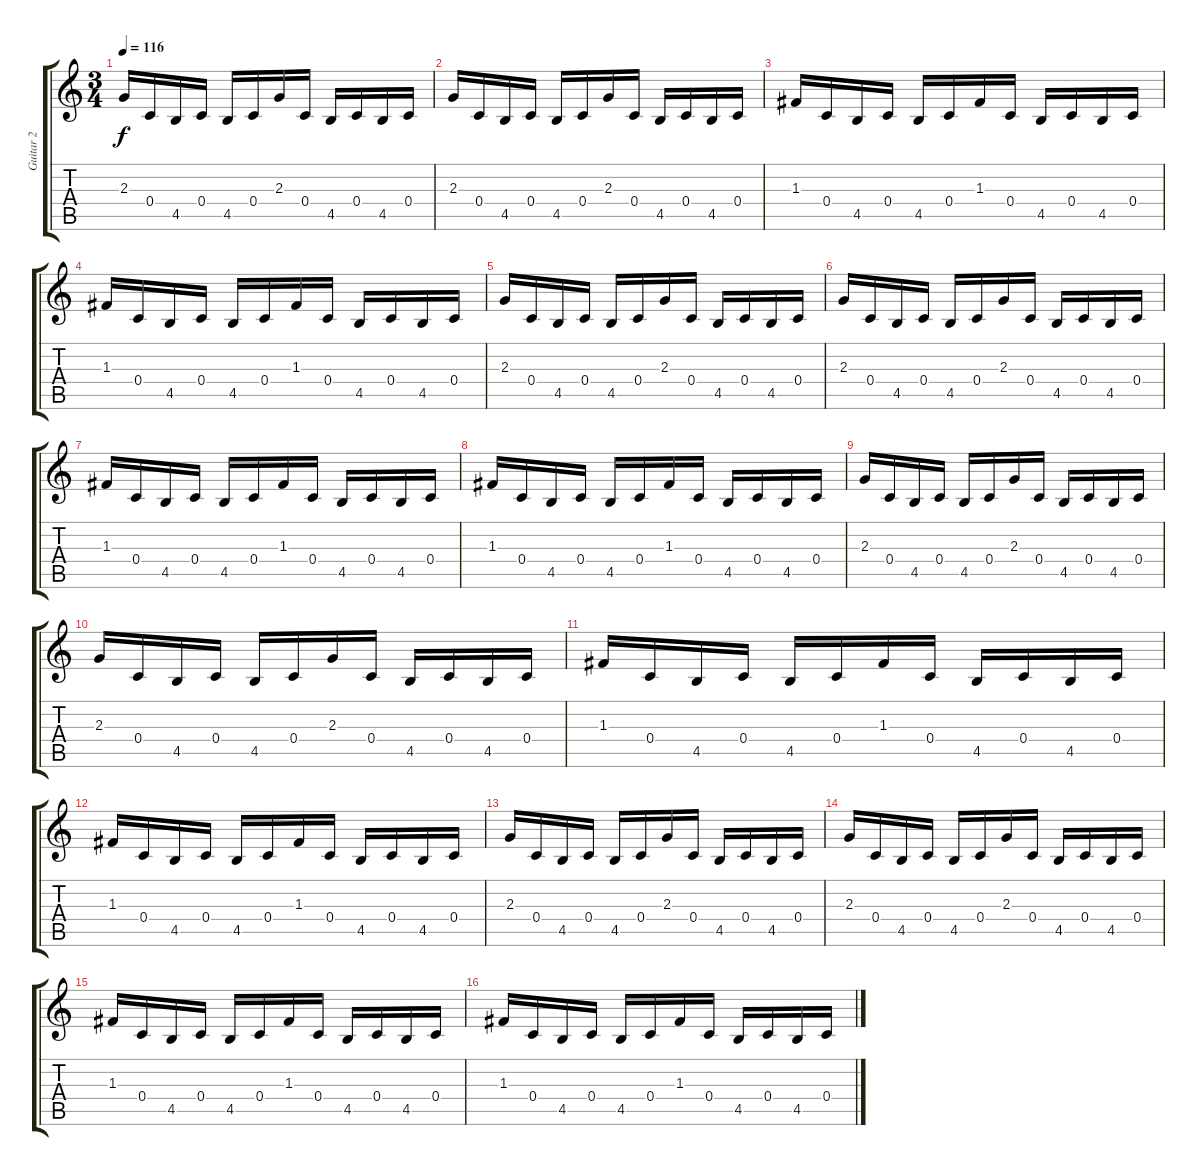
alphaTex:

\track ("Guitar 2" "Guitar 2") {instrument distortionguitar}
\staff {score tabs}
\tuning (D4 A3 F3 C3 G2 D2) {hide}
\ts (3 4)
\tempo 116
\clef g2
\ks c
2.3.16{dy f} 0.4.16 4.5.16 0.4.16 4.5.16 0.4.16 2.3.16 0.4.16 4.5.16 0.4.16 4.5.16 0.4.16 |
2.3.16 0.4.16 4.5.16 0.4.16 4.5.16 0.4.16 2.3.16 0.4.16 4.5.16 0.4.16 4.5.16 0.4.16 |
1.3.16 0.4.16 4.5.16 0.4.16 4.5.16 0.4.16 1.3.16 0.4.16 4.5.16 0.4.16 4.5.16 0.4.16 |
1.3.16 0.4.16 4.5.16 0.4.16 4.5.16 0.4.16 1.3.16 0.4.16 4.5.16 0.4.16 4.5.16 0.4.16 |
2.3.16 0.4.16 4.5.16 0.4.16 4.5.16 0.4.16 2.3.16 0.4.16 4.5.16 0.4.16 4.5.16 0.4.16 |
2.3.16 0.4.16 4.5.16 0.4.16 4.5.16 0.4.16 2.3.16 0.4.16 4.5.16 0.4.16 4.5.16 0.4.16 |
1.3.16 0.4.16 4.5.16 0.4.16 4.5.16 0.4.16 1.3.16 0.4.16 4.5.16 0.4.16 4.5.16 0.4.16 |
1.3.16 0.4.16 4.5.16 0.4.16 4.5.16 0.4.16 1.3.16 0.4.16 4.5.16 0.4.16 4.5.16 0.4.16 |
2.3.16 0.4.16 4.5.16 0.4.16 4.5.16 0.4.16 2.3.16 0.4.16 4.5.16 0.4.16 4.5.16 0.4.16 |
2.3.16 0.4.16 4.5.16 0.4.16 4.5.16 0.4.16 2.3.16 0.4.16 4.5.16 0.4.16 4.5.16 0.4.16 |
1.3.16 0.4.16 4.5.16 0.4.16 4.5.16 0.4.16 1.3.16 0.4.16 4.5.16 0.4.16 4.5.16 0.4.16 |
1.3.16 0.4.16 4.5.16 0.4.16 4.5.16 0.4.16 1.3.16 0.4.16 4.5.16 0.4.16 4.5.16 0.4.16 |
2.3.16 0.4.16 4.5.16 0.4.16 4.5.16 0.4.16 2.3.16 0.4.16 4.5.16 0.4.16 4.5.16 0.4.16 |
2.3.16 0.4.16 4.5.16 0.4.16 4.5.16 0.4.16 2.3.16 0.4.16 4.5.16 0.4.16 4.5.16 0.4.16 |
1.3.16 0.4.16 4.5.16 0.4.16 4.5.16 0.4.16 1.3.16 0.4.16 4.5.16 0.4.16 4.5.16 0.4.16 |
1.3.16 0.4.16 4.5.16 0.4.16 4.5.16 0.4.16 1.3.16 0.4.16 4.5.16 0.4.16 4.5.16 0.4.16
